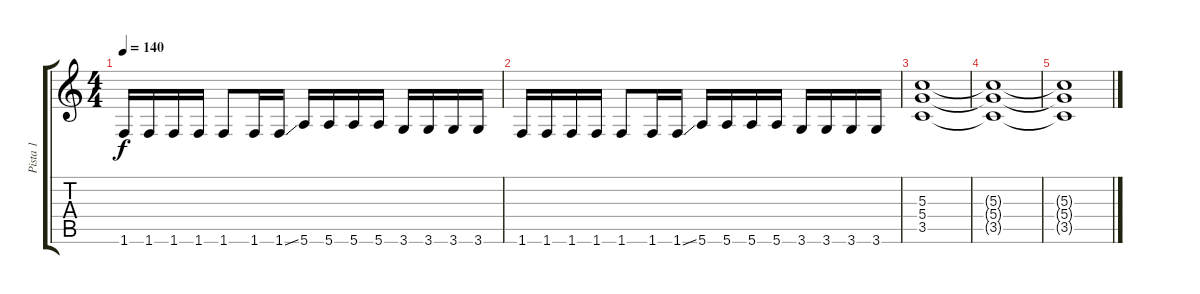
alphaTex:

\track ("Pista 1" "Pista 1") {instrument distortionguitar}
\staff {score tabs}
\tuning (E4 B3 G3 D3 A2 E2) {hide}
\ts (4 4)
\tempo 140
\clef g2
\ks c
1.6.16{dy f} 1.6.16 1.6.16 1.6.16 1.6.8 1.6.16 1.6{ss}.16 5.6.16 5.6.16 5.6.16 5.6.16 3.6.16 3.6.16 3.6.16 3.6.16 |
1.6.16 1.6.16 1.6.16 1.6.16 1.6.8 1.6.16 1.6{ss}.16 5.6.16 5.6.16 5.6.16 5.6.16 3.6.16 3.6.16 3.6.16 3.6.16 |
(5.3 5.4 3.5).1 |
(5.3{t} 5.4{t} 3.5{t}).1 |
(5.3{t} 5.4{t} 3.5{t}).1
